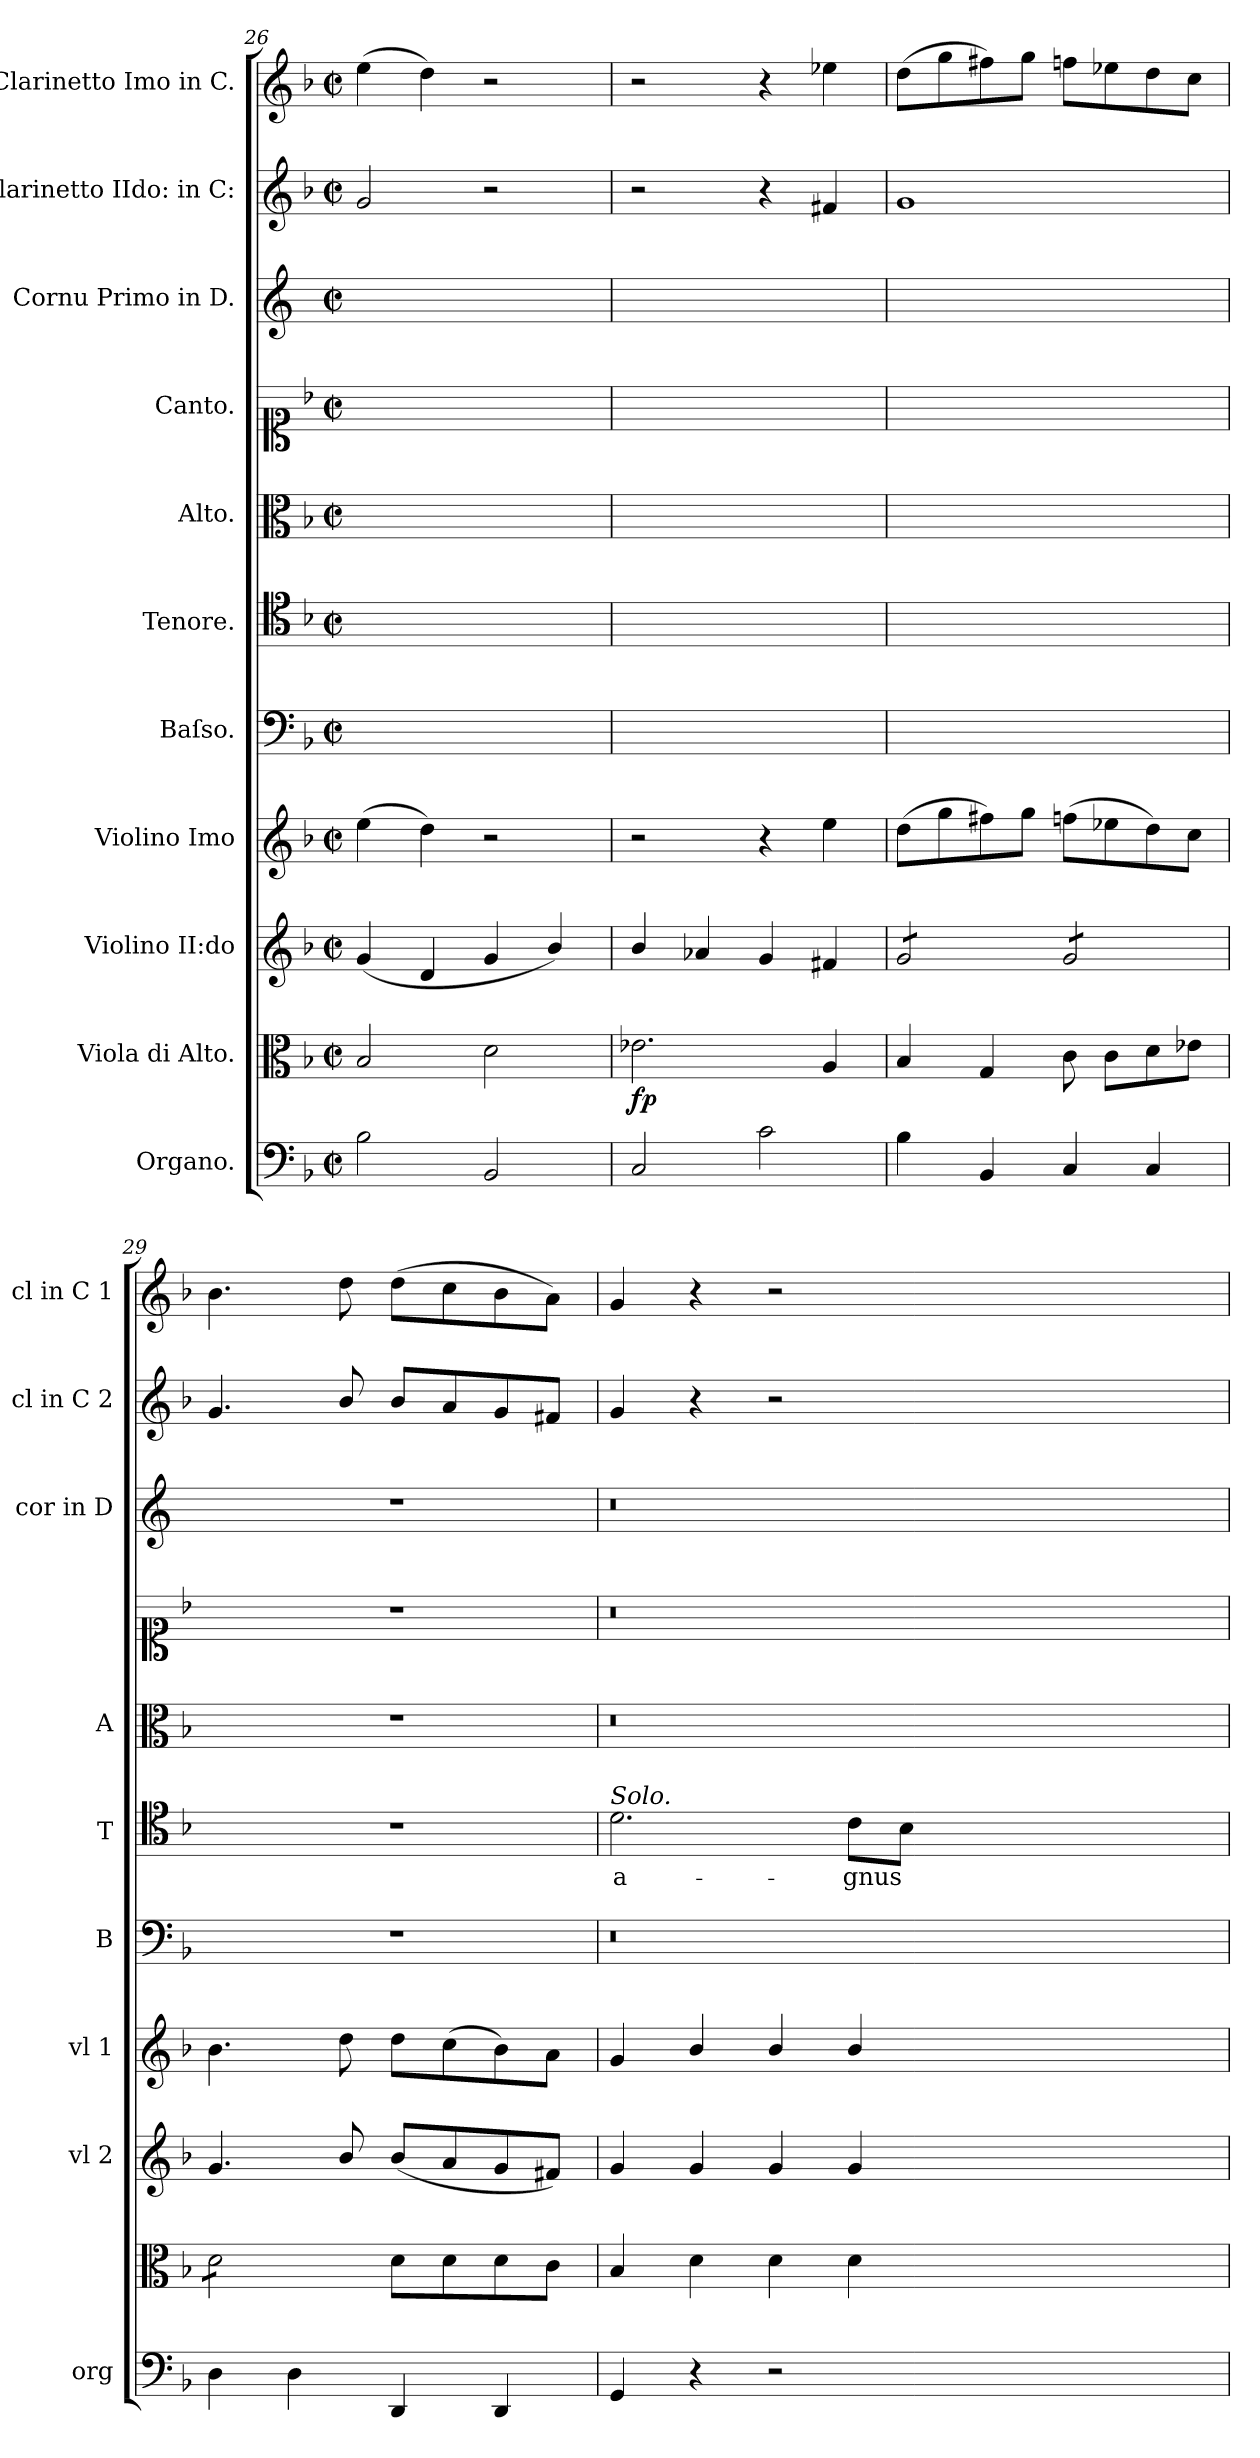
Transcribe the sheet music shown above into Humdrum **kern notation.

**kern	**kern	**dynam	**kern	**dynam	**kern	**dynam	**kern	**kern	**text	**kern	**kern	**kern	**kern	**kern
*part11	*part10	*part10	*part9	*part9	*part8	*part8	*part7	*part6	*part6	*part5	*part4	*part3	*part2	*part1
*staff11	*staff10	*staff10	*staff9	*staff9	*staff8	*staff8	*staff7	*staff6	*staff6	*staff5	*staff4	*staff3	*staff2	*staff1
*I"Organo.	*I"Viola di Alto.	*	*I"Violino II:do	*	*I"Violino Imo	*	*I"Baſso.	*I"Tenore.	*	*I"Alto.	*I"Canto.	*I"Cornu Primo in D.	*I"Clarinetto IIdo: in C:	*I"Clarinetto Imo in C.
*I'org	*	*	*I'vl 2	*	*I'vl 1	*	*I'B	*I'T	*	*I'A	*	*I'cor in D	*I'cl in C 2	*I'cl in C 1
*clefF4	*clefC3	*	*clefG2	*	*clefG2	*	*clefF4	*clefC4	*	*clefC3	*clefC1	*clefG2	*clefG2	*clefG2
*	*	*	*	*	*	*	*	*	*	*	*	*ITrd6c10	*	*
*k[b-]	*k[b-]	*	*k[b-]	*	*k[b-]	*	*k[b-]	*k[b-]	*	*k[b-]	*k[b-]	*k[f#c#]	*k[b-]	*k[b-]
*M2/2	*M2/2	*	*M2/2	*	*M2/2	*	*M2/2	*M2/2	*	*M2/2	*M2/2	*M2/2	*M2/2	*M2/2
*met(c|)	*met(c|)	*	*met(c|)	*	*met(c|)	*	*met(c|)	*met(c|)	*	*met(c|)	*met(c|)	*met(c|)	*met(c|)	*met(c|)
=26	=26	=26	=26	=26	=26	=26	=26	=26	=26	=26	=26	=26	=26	=26
2B-\	2B-/	.	(<4g/	.	(>4ee\	.	1ryy	1ryy	.	1ryy	1ryy	1ryy	2g/	(4ee\
.	.	.	4d/	.	4dd\)	.	.	.	.	.	.	.	.	4dd\)
2BB-/	2d\	.	4g/	.	2r	.	.	.	.	.	.	.	2r	2r
.	.	.	4b-/)	.	.	.	.	.	.	.	.	.	.	.
=27	=27	=27	=27	=27	=27	=27	=27	=27	=27	=27	=27	=27	=27	=27
!	!	!LO:DY:b	!	!	!	!	!	!	!	!	!	!	!	!
2C/	2.e-X\	fp	4b-/	.	2r	.	1ryy	1ryy	.	1ryy	1ryy	1ryy	2r	2r
.	.	.	4a-X/	.	.	.	.	.	.	.	.	.	.	.
2c\	.	.	4g/	.	4r	.	.	.	.	.	.	.	4r	4r
.	4A/	.	4f#X/	.	4ee\	.	.	.	.	.	.	.	4f#X/	4ee-X\
=28	=28	=28	=28	=28	=28	=28	=28	=28	=28	=28	=28	=28	=28	=28
*	*	*	*tremolo	*	*	*	*	*	*	*	*	*	*	*
4B-\	4B-/	.	8g/L	.	(>8dd\L	.	1ryy	1ryy	.	1ryy	1ryy	1ryy	1g	(>8dd\L
.	.	.	8g/	.	8gg\	.	.	.	.	.	.	.	.	8gg\
4BB-/	4G/	.	8g/	.	8ff#X\)	.	.	.	.	.	.	.	.	8ff#X\)
.	.	.	8g/J	.	8gg\J	.	.	.	.	.	.	.	.	8gg\J
4C/	8c\	.	8g/L	.	(>8ffn\L	.	.	.	.	.	.	.	.	8ffn\L
.	8c\L	.	8g/	.	8ee-X\	.	.	.	.	.	.	.	.	8ee-X\
4C/	8d\	.	8g/	.	8dd\)	.	.	.	.	.	.	.	.	8dd\
.	8e-X\J	.	8g/J	.	8cc\J	.	.	.	.	.	.	.	.	8cc\J
*	*	*	*Xtremolo	*	*	*	*	*	*	*	*	*	*	*
=29	=29	=29	=29	=29	=29	=29	=29	=29	=29	=29	=29	=29	=29	=29
!	!	!	!	!	!	!LO:DY:b	!	!	!	!	!	!	!	!
*	*tremolo	*	*	*	*	*	*	*	*	*	*	*	*	*
4D\	8d\L	.	4.g/	.	4.b-\	for.	1r	1r	.	1r	1r	1r	4.g/	4.b-\
.	8d\	.	.	.	.	.	.	.	.	.	.	.	.	.
4D\	8d\	.	.	.	.	.	.	.	.	.	.	.	.	.
.	8d\J	.	8b-/	.	8dd\	.	.	.	.	.	.	.	8b-/	8dd\
*	*Xtremolo	*	*	*	*	*	*	*	*	*	*	*	*	*
4DD/	8d\L	.	(<8b-/L	.	8dd\L	.	.	.	.	.	.	.	8b-/L	(>8dd\L
.	8d\	.	8a/	.	(>8cc\	.	.	.	.	.	.	.	8a/	8cc\
4DD/	8d\	.	8g/	.	8b-\)	.	.	.	.	.	.	.	8g/	8b-\
.	8c\J	.	8f#X/J)	.	8a\J	.	.	.	.	.	.	.	8f#X/J	8a\J)
=30	=30	=30	=30	=30	=30	=30	=30	=30	=30	=30	=30	=30	=30	=30
!	!	!	!	!	!	!	!	!LO:TX:a:i:t=Solo.	!	!	!	!	!	!
4GG/	4B-/	.	4g/	.	4g/	.	0.r	2.d\	a-	0.r	0.r	0.r	4g/	4g/
!	!	!	!	!LO:DY:b	!	!	!	!	!	!	!	!	!	!
4r	4d\	.	4g/	po&colon;	4b-/	.	.	.	.	.	.	.	4r	4r
2r	4d\	.	4g/	.	4b-/	.	.	.	.	.	.	.	2r	2r
.	4d\	.	4g/	.	4b-/	.	.	8c\L	-gnus	.	.	.	.	.
.	.	.	.	.	.	.	.	8B-\J	.	.	.	.	.	.
0ryy	0ryy	.	0ryy	.	0ryy	.	.	0ryy	.	.	.	.	0ryy	0ryy
=	=	=	=	=	=	=	=	=	=	=	=	=	=	=
*-	*-	*-	*-	*-	*-	*-	*-	*-	*-	*-	*-	*-	*-	*-
